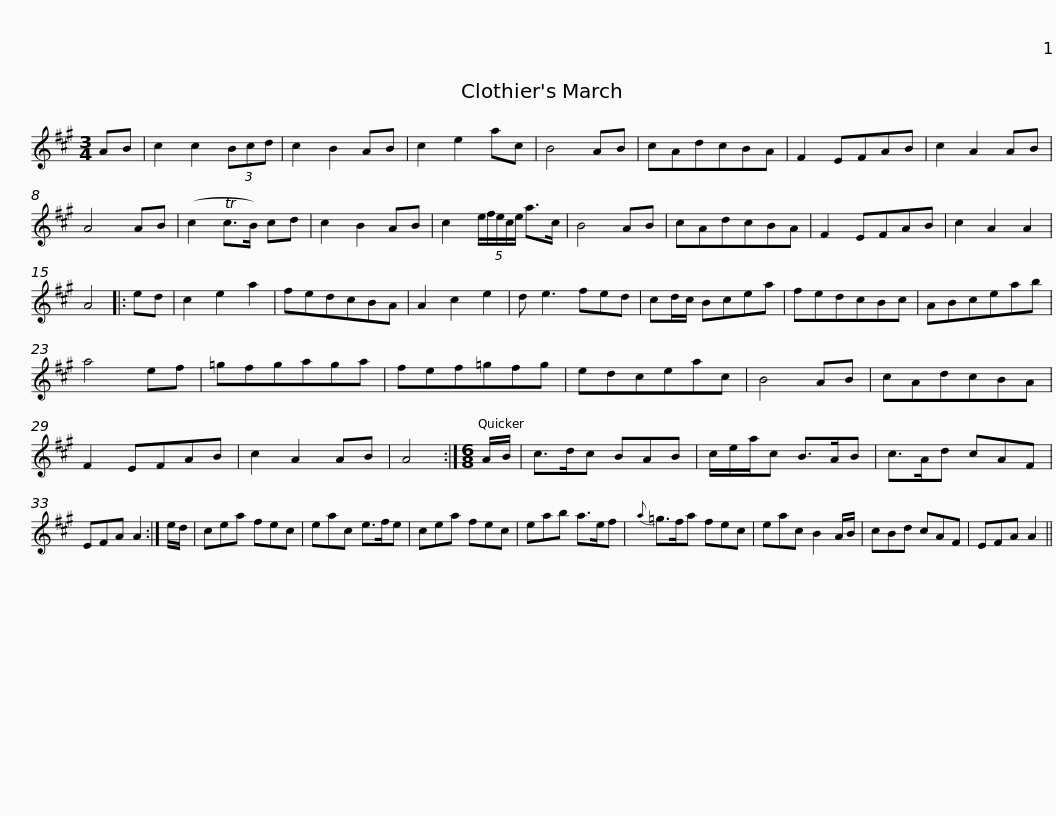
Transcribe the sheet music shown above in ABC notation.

X:1
L:1/8
M:3/4
I:linebreak $
K:A
V:1 treble
V:1
 AB | c2 c2 (3Bcd | c2 B2 AB | c2 e2 ac | B4 AB | %5
 cAdcBA | F2 EFAB | c2 A2 AB | A4 AB | (c2 Tc>B) cd |$ %10
 c2 B2 AB | c2 (5:2:5e/f/e/c/e/ a>c | B4 AB | cAdcBA | F2 EFAB | %15
 c2 A2 A2 | A4 |: ed | c2 e2 a2 | fedcBA |$ %20
 A2 c2 e2 | d e3 fed | cd/c/ Bcea | fedcBc | ABceab | %25
 a4 ef | =gfgaga | fef=gfg |$ edceac | B4 AB | %30
 cAdcBA | F2 EFAB | c2 A2 AB | A4 :|[M:6/8] A/B/ | %35
 c>dc BAB | c/e/a/c B>AB |$ c>Ad cAF | EFA A2 :| e/d/ | %40
 cea fec | eac e>fe | cea fec | eab a>ef |${a} =g>fa fec | %45
 eac B2 A/B/ | cBd cAF | EFA A2 || %48
